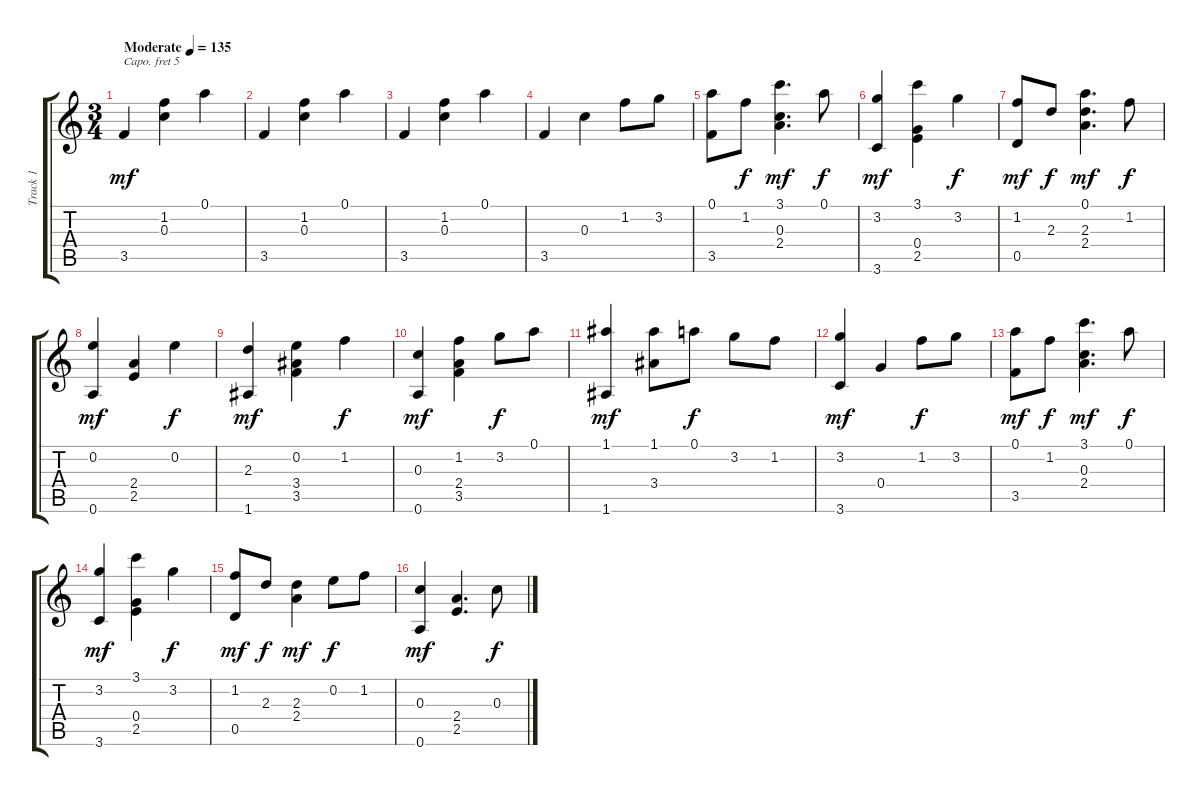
\track ("Track 1" "Track 1") {instrument acousticguitarsteel}
\staff {score tabs}
\capo 5
\tuning (E4 B3 G3 D3 A2 E2) {hide}
\ts (3 4)
\tempo (135 "Moderate")
\clef g2
\ks c
3.5.4{dy mf instrument acousticguitarsteel} (1.2 0.3).4 0.1.4 |
3.5.4 (1.2 0.3).4 0.1.4 |
3.5.4 (1.2 0.3).4 0.1.4 |
3.5.4 0.3.4 1.2.8 3.2.8 |
(0.1 3.5).8 1.2.8{dy f} (3.1 0.3 2.4).4{d dy mf} 0.1.8{dy f} |
(3.2 3.6).4{dy mf} (3.1 0.4 2.5).4 3.2.4{dy f} |
(1.2 0.5).8{dy mf} 2.3.8{dy f} (0.1 2.3 2.4).4{d dy mf} 1.2.8{dy f} |
(0.2 0.6).4{dy mf} (2.4 2.5).4 0.2.4{dy f} |
(2.3 1.6).4{dy mf} (0.2 3.4 3.5).4 1.2.4{dy f} |
(0.3 0.6).4{dy mf} (1.2 2.4 3.5).4 3.2.8{dy f} 0.1.8 |
(1.1 1.6).4{dy mf} (1.1 3.4).8 0.1.8{dy f} 3.2.8 1.2.8 |
(3.2 3.6).4{dy mf} 0.4.4 1.2.8{dy f} 3.2.8 |
(0.1 3.5).8{dy mf} 1.2.8{dy f} (3.1 0.3 2.4).4{d dy mf} 0.1.8{dy f} |
(3.2 3.6).4{dy mf} (3.1 0.4 2.5).4 3.2.4{dy f} |
(1.2 0.5).8{dy mf} 2.3.8{dy f} (2.3 2.4).4{dy mf} 0.2.8{dy f} 1.2.8 |
(0.3 0.6).4{dy mf} (2.4 2.5).4{d} 0.3.8{dy f}
